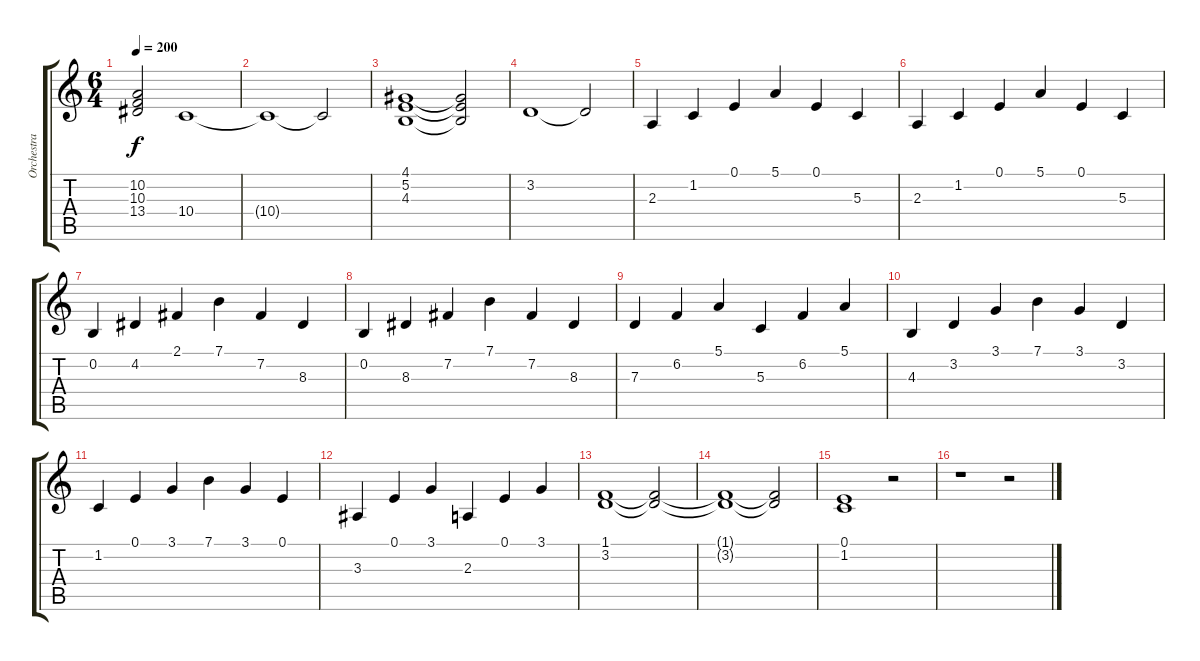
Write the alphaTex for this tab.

\track ("Orchestra" "Orchestra") {instrument stringensemble1}
\staff {score tabs}
\tuning (E4 B3 G3 D3 A2 E2) {hide}
\ts (6 4)
\tempo 200
\clef g2
\ks c
(10.2 10.3 13.4).2{dy f volume 8} 10.4.1{volume 7} |
10.4{t}.1 10.4{t}.2 |
(4.1 5.2 4.3).1 (4.1{t} 5.2{t} 4.3{t}).2 |
3.2.1{volume 9} 3.2{t}.2 |
2.3.4{volume 14} 1.2.4 0.1.4 5.1.4 0.1.4 5.3.4 |
2.3.4 1.2.4{volume 14} 0.1.4 5.1.4 0.1.4 5.3.4 |
0.2.4 4.2.4 2.1.4 7.1.4 7.2.4 8.3.4 |
0.2.4 8.3.4 7.2.4 7.1.4 7.2.4 8.3.4 |
7.3.4 6.2.4 5.1.4 5.3.4 6.2.4 5.1.4 |
4.3.4 3.2.4 3.1.4 7.1.4 3.1.4 3.2.4 |
1.2.4 0.1.4 3.1.4 7.1.4 3.1.4 0.1.4 |
3.3.4 0.1.4 3.1.4 2.3.4 0.1.4 3.1.4 |
(1.1 3.2).1{volume 8} (1.1{t} 3.2{t}).2 |
(1.1{t} 3.2{t}).1 (1.1{t} 3.2{t}).2 |
(0.1 1.2).1{volume 5} r.2 |
r.1 r.2
